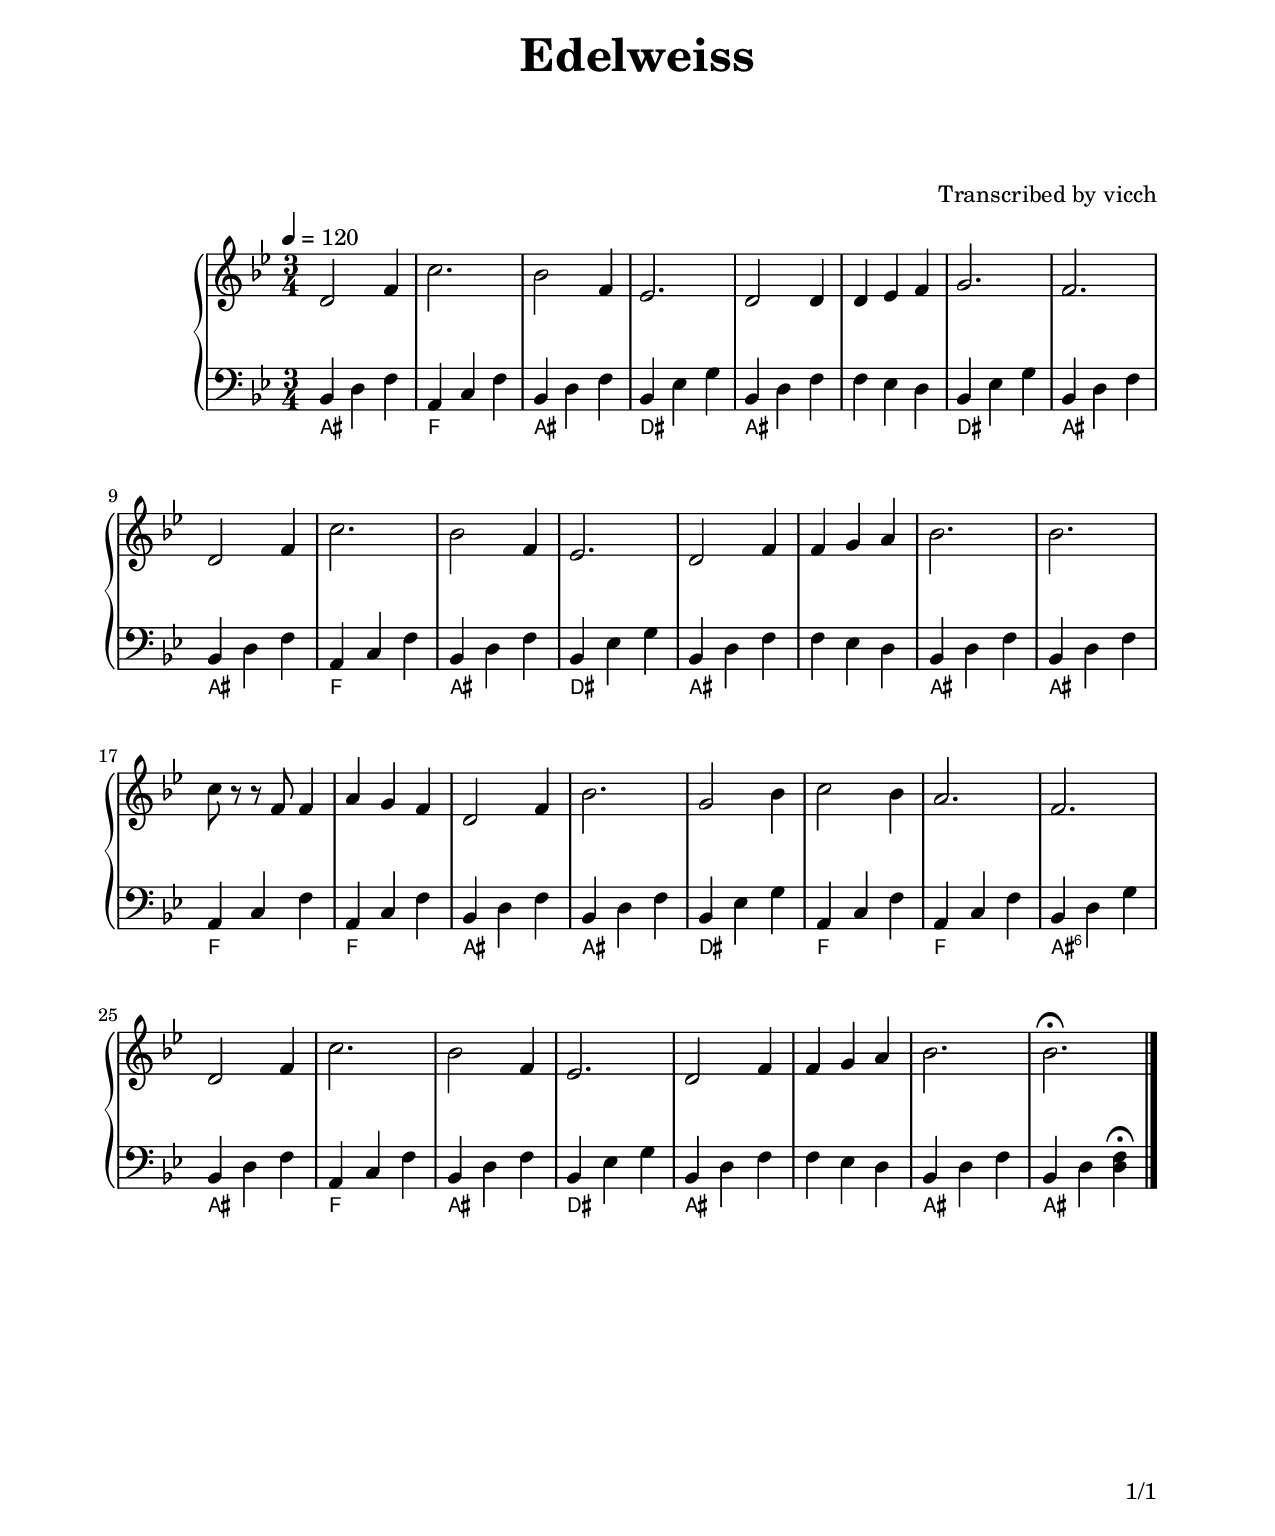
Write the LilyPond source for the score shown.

\version "2.24.3"
\include "../template.v1.ly"

\header {
  title = \markup \override #'((font-size . 6)) "Edelweiss"
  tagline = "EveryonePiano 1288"
}

\markup \vspace #1.5

chordds    = { bf,4 ef4 g4 }
chordf     = { a,4  c4  f4 }
chordas    = { bf,4 d4  f4 }
chordassix = { bf,4 d4  g4 }

\score {
  \new PianoStaff <<
    \new Staff {
      \tempo 4 = 120
      \clef treble
      \key bf \major
      \time 3/4
      
      d'2            f'4 | c''2.       | bf'2 f'4 | ef'2. | d'2 d'4  | d'4  ef'4 f'4  | g'2.  | f'2.          | \break
      d'2            f'4 | c''2.       | bf'2 f'4 | ef'2. | d'2 f'4  | f'4  g'4  a'4  | bf'2. | bf'2.         | \break
      c''8 r8 r8 f'8 f'4 | a'4 g'4 f'4 | d'2  f'4 | bf'2. | g'2 bf'4 | c''2      bf'4 | a'2.  | f'2.          | \break
      d'2            f'4 | c''2.       | bf'2 f'4 | ef'2. | d'2 f'4  | f'4  g'4  a'4  | bf'2. | bf'2.\fermata | \bar "|."
    }
    \new Staff {
      \clef bass
      \key bf \major
      \time 3/4
      
      \chordas | \chordf | \chordas | \chordds | \chordas | f4 ef4 d4 | \chordds | \chordas                  |
      \chordas | \chordf | \chordas | \chordds | \chordas | f4 ef4 d4 | \chordas | \chordas                  |
      \chordf  | \chordf | \chordas | \chordas | \chordds | \chordf   | \chordf  | \chordassix               |
      \chordas | \chordf | \chordas | \chordds | \chordas | f4 ef4 d4 | \chordas | bf,4 d4 <<d4 f4\fermata>> |
    }
    \chords {
      \set noChordSymbol = ""
      
      as2. | f2. | as2. | ds2. | as2. | r2. | ds2. | as2.   |
      as2. | f2. | as2. | ds2. | as2. | r2. | as2. | as2.   |
      f2.  | f2. | as2. | as2. | ds2. | f2. | f2.  | as2.:6 |
      as2. | f2. | as2. | ds2. | as2. | r2. | as2. | as2.   |
    }
  >>
  \layout {}
  \midi {}
}
